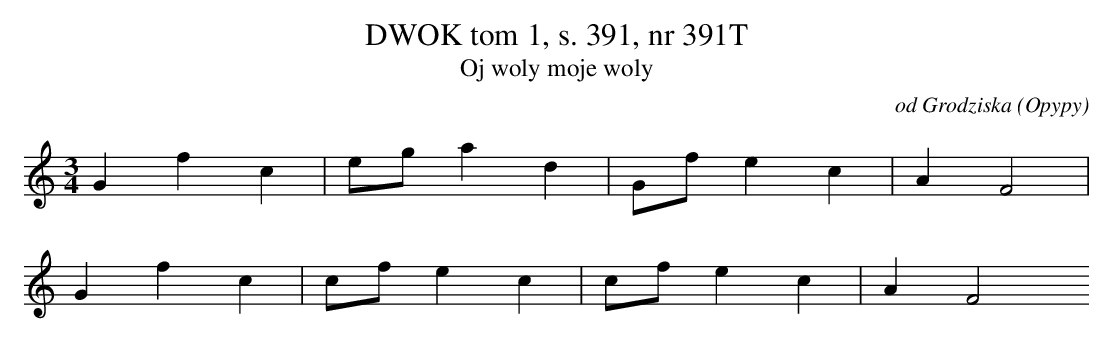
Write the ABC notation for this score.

X:1
T: DWOK tom 1, s. 391, nr 391T
T: Oj woly moje woly
O: od Grodziska (Opypy)
M: 3/4
L: 1/8
K: C
G2f2c2 | ega2d2 | Gfe2c2 | A2F4 |
G2f2c2 | cfe2c2 | cfe2c2 | A2F4
